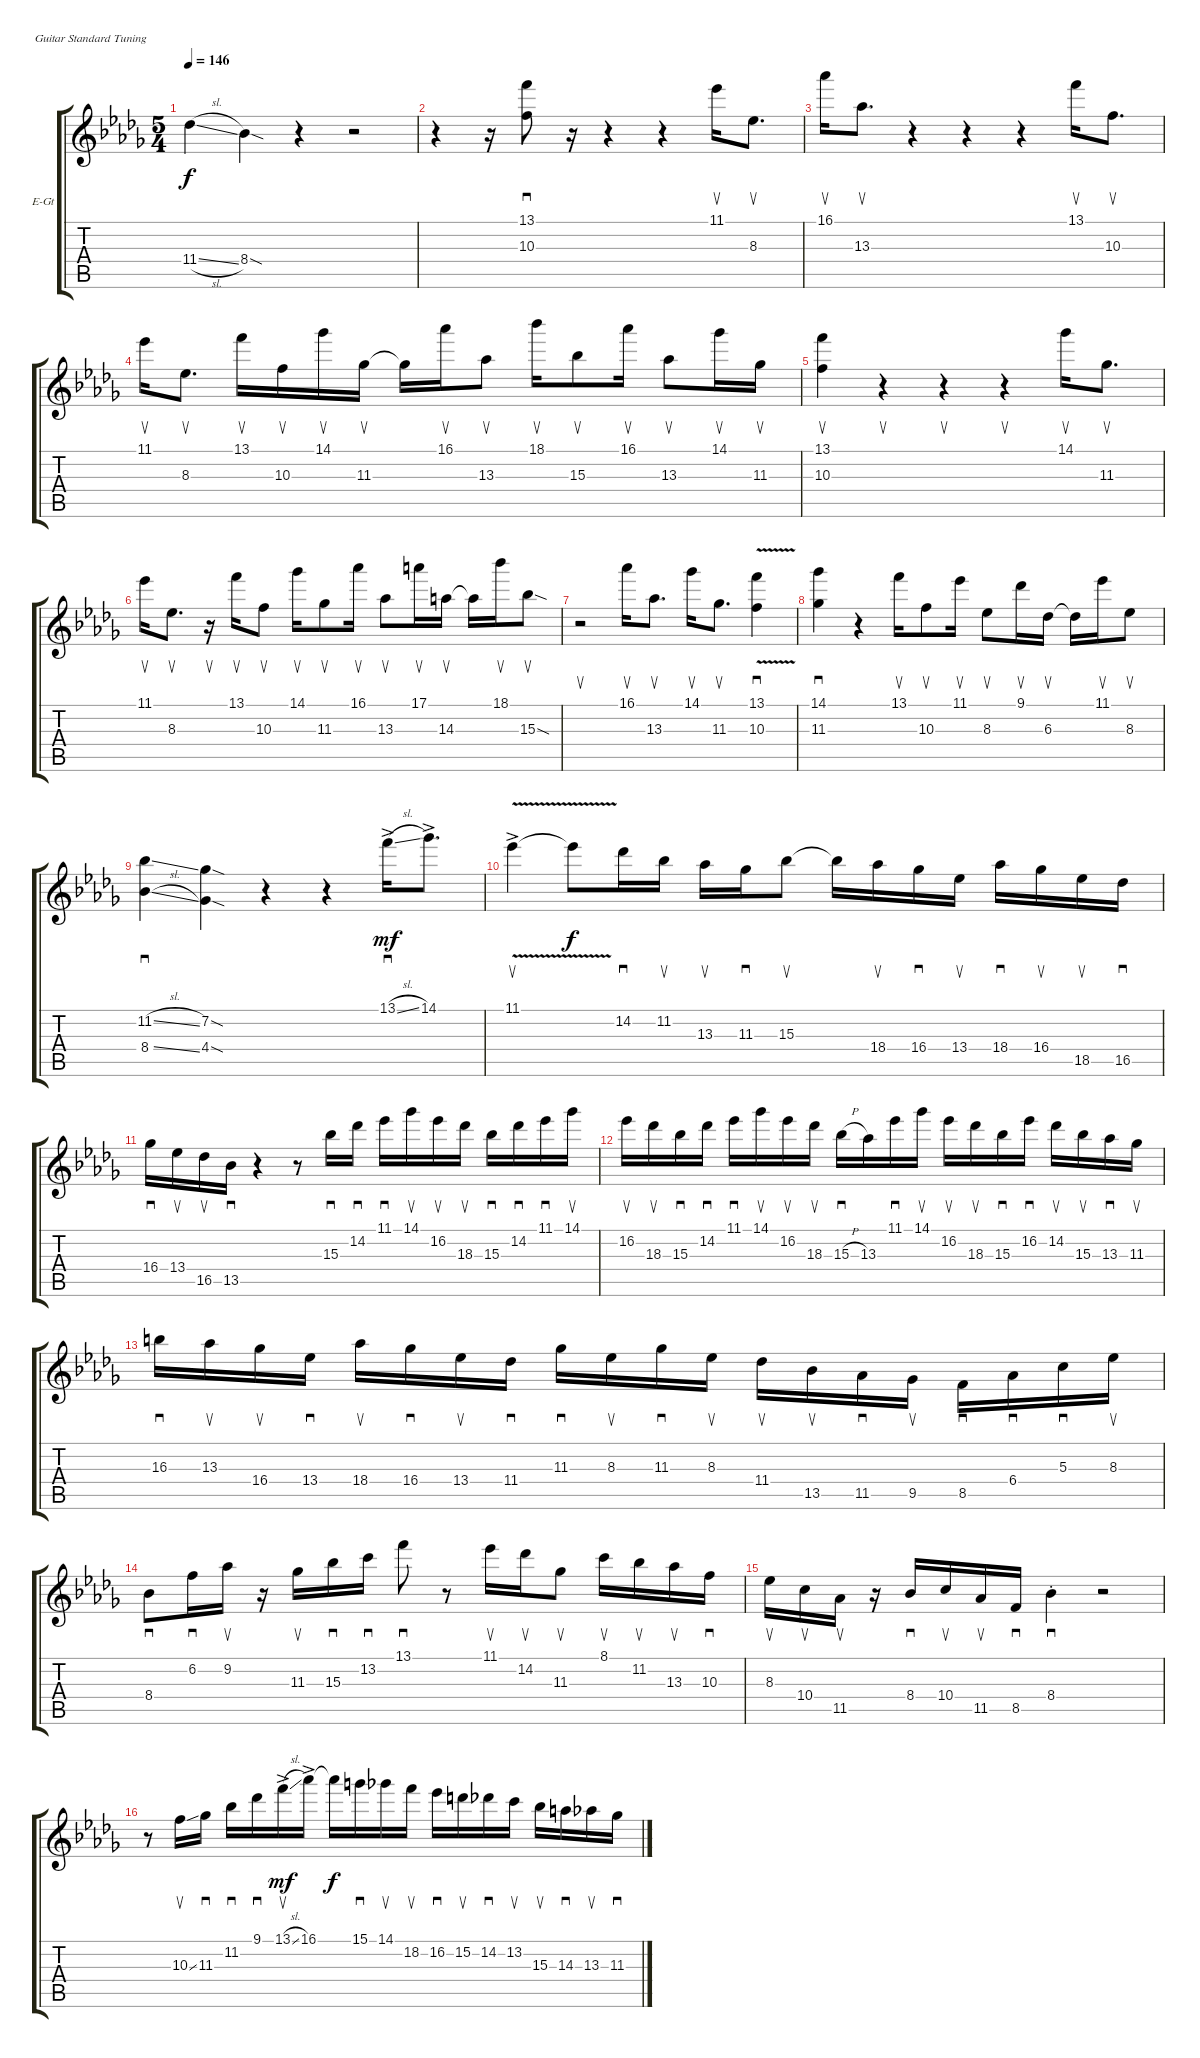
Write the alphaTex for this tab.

\bracketExtendMode groupsimilarinstruments
\firstSystemTrackNameOrientation horizontal
\otherSystemsTrackNameOrientation horizontal
\track ("George Benson Lead Guitar" "E-Gt") {instrument electricguitarjazz}
\staff {score tabs}
\tuning (E4 B3 G3 D3 A2 E2)
\ts (5 4)
\tempo 146
\clef g2
\ks db
11.4{sl}.4{dy f} 8.4{sod}.4 r.4 r.2 |
r.4 r.16 (13.1 10.3).8{sd} r.16 r.4 r.4 11.1.16{su} 8.3.8{d su} |
16.1.16{su} 13.3.8{d su} r.4 r.4 r.4 13.1.16{su} 10.3.8{d su} |
11.1.16{su} 8.3.8{d su} 13.1.16{su} 10.3.16{su} 14.1.16{su} 11.3.16{su} 11.3{t}.16 16.1.16{su} 13.3.8{su} 18.1.16{su} 15.3.8{su} 16.1.16{su} 13.3.8{su} 14.1.16{su} 11.3.16{su} |
(13.1 10.3).4{su} r.4{su} r.4{su} r.4{su} 14.1.16{su} 11.3.8{d su} |
11.1.16{su} 8.3.8{d su} r.16{su} 13.1.16{su} 10.3.8{su} 14.1.16{su} 11.3.8{su} 16.1.16{su} 13.3.8{su} 17.1.16{su} 14.3.16{su} 14.3{t}.16 18.1.16{su} 15.3{sod}.8{su} |
r.2{su} 16.1.16{su} 13.3.8{d su} 14.1.16{su} 11.3.8{d su} (13.1{v} 10.3{v}).4{sd} |
(14.1 11.3).4{sd} r.4 13.1.16{su} 10.3.8{su} 11.1.16{su} 8.3.8{su} 9.1.16{su} 6.3.16{su} 6.3{t}.16 11.1.16{su} 8.3.8{su} |
(11.2{sl} 8.4{sl}).4{sd} (7.2{sod} 4.4{sod}).4 r.4 r.4 13.1{sl ac}.16{sd dy mf} 14.1{ac}.8{d} |
11.1{v ac}.4{su} 11.1{v t}.8{dy f} 14.2.16{sd} 11.2.16{su} 13.3.16{su} 11.3.16{sd} 15.3.8{su} 15.3{t}.16 18.4.16{su} 16.4.16{sd} 13.4.16{su} 18.4.16{sd} 16.4.16{su} 18.5.16{su} 16.5.16{sd} |
16.4.16{sd} 13.4.16{su} 16.5.16{su} 13.5.16{sd} r.4 r.8 15.3.16{sd} 14.2.16{sd} 11.1.16{sd} 14.1.16{su} 16.2.16{su} 18.3.16{su} 15.3.16{sd} 14.2.16{sd} 11.1.16{sd} 14.1.16{su} |
16.2.16{su} 18.3.16{su} 15.3.16{sd} 14.2.16{sd} 11.1.16{sd} 14.1.16{su} 16.2.16{su} 18.3.16{su} 15.3{h}.16{sd} 13.3.16 11.1.16{sd} 14.1.16{su} 16.2.16{su} 18.3.16{su} 15.3.16{sd} 16.2.16{sd} 14.2.16{su} 15.3.16{su} 13.3.16{sd} 11.3.16{su} |
16.3.16{sd} 13.3.16{su} 16.4.16{su} 13.4.16{sd} 18.4.16{su} 16.4.16{sd} 13.4.16{su} 11.4.16{sd} 11.3.16{sd} 8.3.16{su} 11.3.16{sd} 8.3.16{su} 11.4.16{su} 13.5.16{su} 11.5.16{sd} 9.5.16{su} 8.5.16{sd} 6.4.16{sd} 5.3.16{sd} 8.3.16{su} |
8.4.8{sd} 6.2.16{sd} 9.2.16{su} r.16 11.3.16{su} 15.3.16{sd} 13.2.16{sd} 13.1.8{sd} r.8 11.1.16{su} 14.2.16{su} 11.3.8{su} 8.1.16{su} 11.2.16{su} 13.3.16{su} 10.3.16{sd} |
8.3.16{su} 10.4.16{su} 11.5.16{su} r.16 8.4.16{sd} 10.4.16{su} 11.5.16{su} 8.5.16{sd} 8.4{st}.4{sd} r.2 |
r.8 10.3{ss}.16{su} 11.3.16{sd} 11.2.16{sd} 9.1.16{sd} 13.1{sl ac}.16{su dy mf} 16.1{ac}.16 16.1{t}.16{dy f} 15.1.16{sd} 14.1.16{su} 18.2.16{su} 16.2.16{sd} 15.2.16{su} 14.2.16{sd} 13.2.16{su} 15.3.16{su} 14.3.16{sd} 13.3.16{su} 11.3.16{sd}
